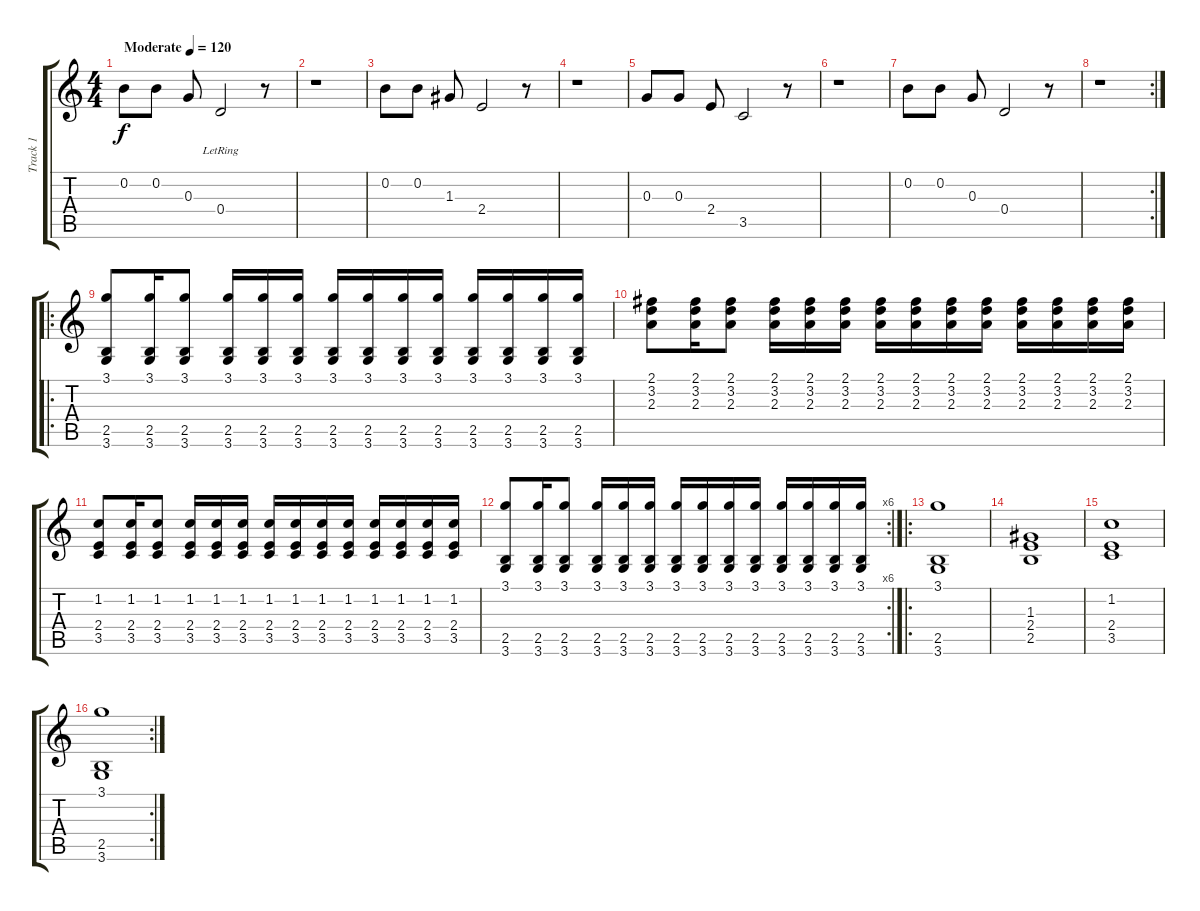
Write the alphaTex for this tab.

\track ("Track 1" "Track 1") {instrument acousticguitarsteel}
\staff {score tabs}
\tuning (E4 B3 G3 D3 A2 E2) {hide}
\ts (4 4)
\tempo (120 "Moderate")
\clef g2
\ks c
0.2.8{dy f instrument acousticguitarsteel} 0.2.8 0.3.8 0.4{lr}.2 r.8 |
r.1 |
0.2.8 0.2.8 1.3.8 2.4.2 r.8 |
r.1 |
0.3.8 0.3.8 2.4.8 3.5.2 r.8 |
r.1 |
0.2.8 0.2.8 0.3.8 0.4.2 r.8 |
\rc 2
r.1 |
\ro
(3.1 2.5 3.6).8 (3.1 2.5 3.6).16 (3.1 2.5 3.6).8 (3.1 2.5 3.6).16 (3.1 2.5 3.6).16 (3.1 2.5 3.6).16 (3.1 2.5 3.6).16 (3.1 2.5 3.6).16 (3.1 2.5 3.6).16 (3.1 2.5 3.6).16 (3.1 2.5 3.6).16 (3.1 2.5 3.6).16 (3.1 2.5 3.6).16 (3.1 2.5 3.6).16 |
(2.1 3.2 2.3).8 (2.1 3.2 2.3).16 (2.1 3.2 2.3).8 (2.1 3.2 2.3).16 (2.1 3.2 2.3).16 (2.1 3.2 2.3).16 (2.1 3.2 2.3).16 (2.1 3.2 2.3).16 (2.1 3.2 2.3).16 (2.1 3.2 2.3).16 (2.1 3.2 2.3).16 (2.1 3.2 2.3).16 (2.1 3.2 2.3).16 (2.1 3.2 2.3).16 |
(1.2 2.4 3.5).8 (1.2 2.4 3.5).16 (1.2 2.4 3.5).8 (1.2 2.4 3.5).16 (1.2 2.4 3.5).16 (1.2 2.4 3.5).16 (1.2 2.4 3.5).16 (1.2 2.4 3.5).16 (1.2 2.4 3.5).16 (1.2 2.4 3.5).16 (1.2 2.4 3.5).16 (1.2 2.4 3.5).16 (1.2 2.4 3.5).16 (1.2 2.4 3.5).16 |
\rc 6
(3.1 2.5 3.6).8 (3.1 2.5 3.6).16 (3.1 2.5 3.6).8 (3.1 2.5 3.6).16 (3.1 2.5 3.6).16 (3.1 2.5 3.6).16 (3.1 2.5 3.6).16 (3.1 2.5 3.6).16 (3.1 2.5 3.6).16 (3.1 2.5 3.6).16 (3.1 2.5 3.6).16 (3.1 2.5 3.6).16 (3.1 2.5 3.6).16 (3.1 2.5 3.6).16 |
\ro
(3.1 2.5 3.6).1 |
(1.3 2.4 2.5).1 |
(1.2 2.4 3.5).1 |
\rc 2
(3.1 2.5 3.6).1
